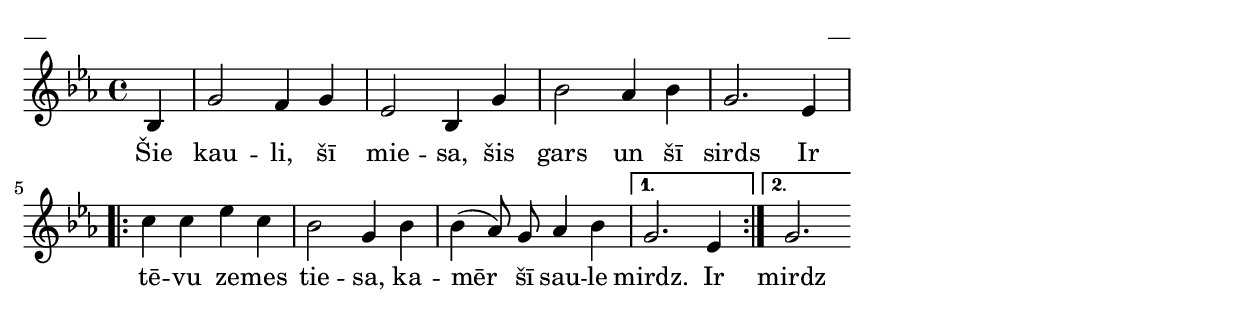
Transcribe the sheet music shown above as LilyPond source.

\version "2.13.16"
%\header {
%    title = "Šie kauli, šī miesa"
%} 
\paper {
line-width = 14\cm
left-margin = 0.4\cm
between-system-padding = 0.1\cm
between-system-space = 0.1\cm
}
\layout {
indent = #0
ragged-last = ##f
}


voiceA = \relative c' {
\clef "treble"
\key ees \major
\time 4/4
\partial 4*1
bes4 | g'2 f4 g | ees2 bes4 g' | bes2 aes4 bes | g2. ees4 
\repeat volta 2 {
c'4 c ees c | bes2 g4 bes | bes4( aes8) g aes4 bes 
}
\alternative { { g2. ees4 } { g2. } } 
} 

lyricA = \lyricmode {
Šie kau -- li, šī mie -- sa, šis gars un šī sirds 
Ir tē -- vu ze -- mes tie -- sa, ka -- mēr šī sau -- le mirdz. 
Ir mirdz 
}



fullScore = <<
\new Staff {
<<
\new Voice = "voiceA" { \oneVoice \autoBeamOff \voiceA }
\lyricsto "voiceA" \new Lyrics \lyricA
>>
}
>>

\score {
\fullScore
\header { piece = "__" opus = "__" }
}
\markup { \with-color #(x11-color 'white) \sans \smaller "__" }
\score {
\unfoldRepeats
\fullScore
\midi {
\context { \Staff \remove "Staff_performer" }
\context { \Voice \consists "Staff_performer" }
}
}


